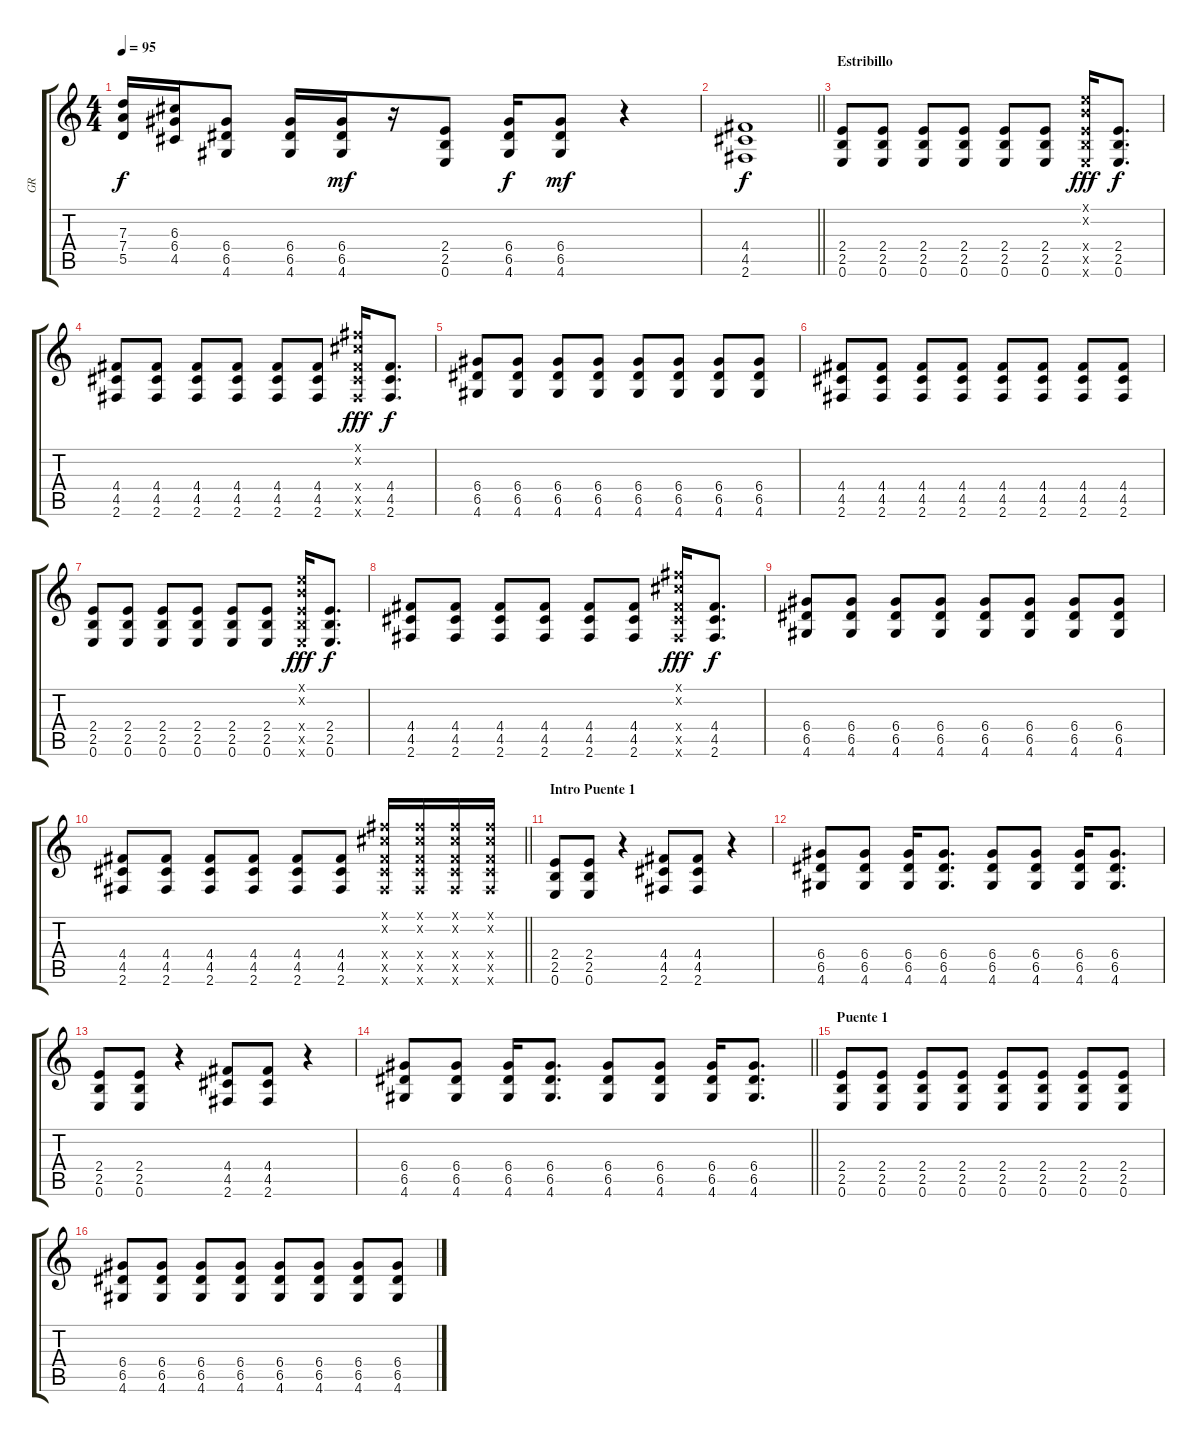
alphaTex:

\track ("GR" "GR") {instrument overdrivenguitar}
\staff {score tabs}
\tuning (E4 B3 G3 D3 A2 E2) {hide}
\ts (4 4)
\tempo 95
\clef g2
\ks c
(7.3 7.4 5.5).16{dy f} (6.3 6.4 4.5).16 (6.4 6.5 4.6).8 (6.4 6.5 4.6).16 (6.4 6.5 4.6).16{dy mf} r.16 (2.4 2.5 0.6).8 (6.4 6.5 4.6).16{dy f} (6.4 6.5 4.6).8{dy mf} r.4 |
\barLineRight lightlight
(4.4 4.5 2.6).1{dy f} |
\section ("" "Estribillo")
(2.4 2.5 0.6).8 (2.4 2.5 0.6).8 (2.4 2.5 0.6).8 (2.4 2.5 0.6).8 (2.4 2.5 0.6).8 (2.4 2.5 0.6).8 (0.1{x} 0.2{x} 2.4{x} 2.5{x} 0.6{x}).16{dy fff} (2.4 2.5 0.6).8{d dy f} |
(4.4 4.5 2.6).8 (4.4 4.5 2.6).8 (4.4 4.5 2.6).8 (4.4 4.5 2.6).8 (4.4 4.5 2.6).8 (4.4 4.5 2.6).8 (2.1{x} 2.2{x} 4.4{x} 4.5{x} 2.6{x}).16{dy fff} (4.4 4.5 2.6).8{d dy f} |
(6.4 6.5 4.6).8 (6.4 6.5 4.6).8 (6.4 6.5 4.6).8 (6.4 6.5 4.6).8 (6.4 6.5 4.6).8 (6.4 6.5 4.6).8 (6.4 6.5 4.6).8 (6.4 6.5 4.6).8 |
(4.4 4.5 2.6).8 (4.4 4.5 2.6).8 (4.4 4.5 2.6).8 (4.4 4.5 2.6).8 (4.4 4.5 2.6).8 (4.4 4.5 2.6).8 (4.4 4.5 2.6).8 (4.4 4.5 2.6).8 |
(2.4 2.5 0.6).8 (2.4 2.5 0.6).8 (2.4 2.5 0.6).8 (2.4 2.5 0.6).8 (2.4 2.5 0.6).8 (2.4 2.5 0.6).8 (0.1{x} 0.2{x} 2.4{x} 2.5{x} 0.6{x}).16{dy fff} (2.4 2.5 0.6).8{d dy f} |
(4.4 4.5 2.6).8 (4.4 4.5 2.6).8 (4.4 4.5 2.6).8 (4.4 4.5 2.6).8 (4.4 4.5 2.6).8 (4.4 4.5 2.6).8 (2.1{x} 2.2{x} 4.4{x} 4.5{x} 2.6{x}).16{dy fff} (4.4 4.5 2.6).8{d dy f} |
(6.4 6.5 4.6).8 (6.4 6.5 4.6).8 (6.4 6.5 4.6).8 (6.4 6.5 4.6).8 (6.4 6.5 4.6).8 (6.4 6.5 4.6).8 (6.4 6.5 4.6).8 (6.4 6.5 4.6).8 |
\barLineRight lightlight
(4.4 4.5 2.6).8 (4.4 4.5 2.6).8 (4.4 4.5 2.6).8 (4.4 4.5 2.6).8 (4.4 4.5 2.6).8 (4.4 4.5 2.6).8 (2.1{x} 2.2{x} 4.4{x} 4.5{x} 2.6{x}).16 (2.1{x} 2.2{x} 4.4{x} 4.5{x} 2.6{x}).16 (2.1{x} 2.2{x} 4.4{x} 4.5{x} 2.6{x}).16 (2.1{x} 2.2{x} 4.4{x} 4.5{x} 2.6{x}).16 |
\section ("" "Intro Puente 1")
(2.4 2.5 0.6).8 (2.4 2.5 0.6).8 r.4 (4.4 4.5 2.6).8 (4.4 4.5 2.6).8 r.4 |
(6.4 6.5 4.6).8 (6.4 6.5 4.6).8 (6.4 6.5 4.6).16 (6.4 6.5 4.6).8{d} (6.4 6.5 4.6).8 (6.4 6.5 4.6).8 (6.4 6.5 4.6).16 (6.4 6.5 4.6).8{d} |
(2.4 2.5 0.6).8 (2.4 2.5 0.6).8 r.4 (4.4 4.5 2.6).8 (4.4 4.5 2.6).8 r.4 |
\barLineRight lightlight
(6.4 6.5 4.6).8 (6.4 6.5 4.6).8 (6.4 6.5 4.6).16 (6.4 6.5 4.6).8{d} (6.4 6.5 4.6).8 (6.4 6.5 4.6).8 (6.4 6.5 4.6).16 (6.4 6.5 4.6).8{d} |
\section ("" "Puente 1")
(2.4 2.5 0.6).8 (2.4 2.5 0.6).8 (2.4 2.5 0.6).8 (2.4 2.5 0.6).8 (2.4 2.5 0.6).8 (2.4 2.5 0.6).8 (2.4 2.5 0.6).8 (2.4 2.5 0.6).8 |
(6.4 6.5 4.6).8 (6.4 6.5 4.6).8 (6.4 6.5 4.6).8 (6.4 6.5 4.6).8 (6.4 6.5 4.6).8 (6.4 6.5 4.6).8 (6.4 6.5 4.6).8 (6.4 6.5 4.6).8
